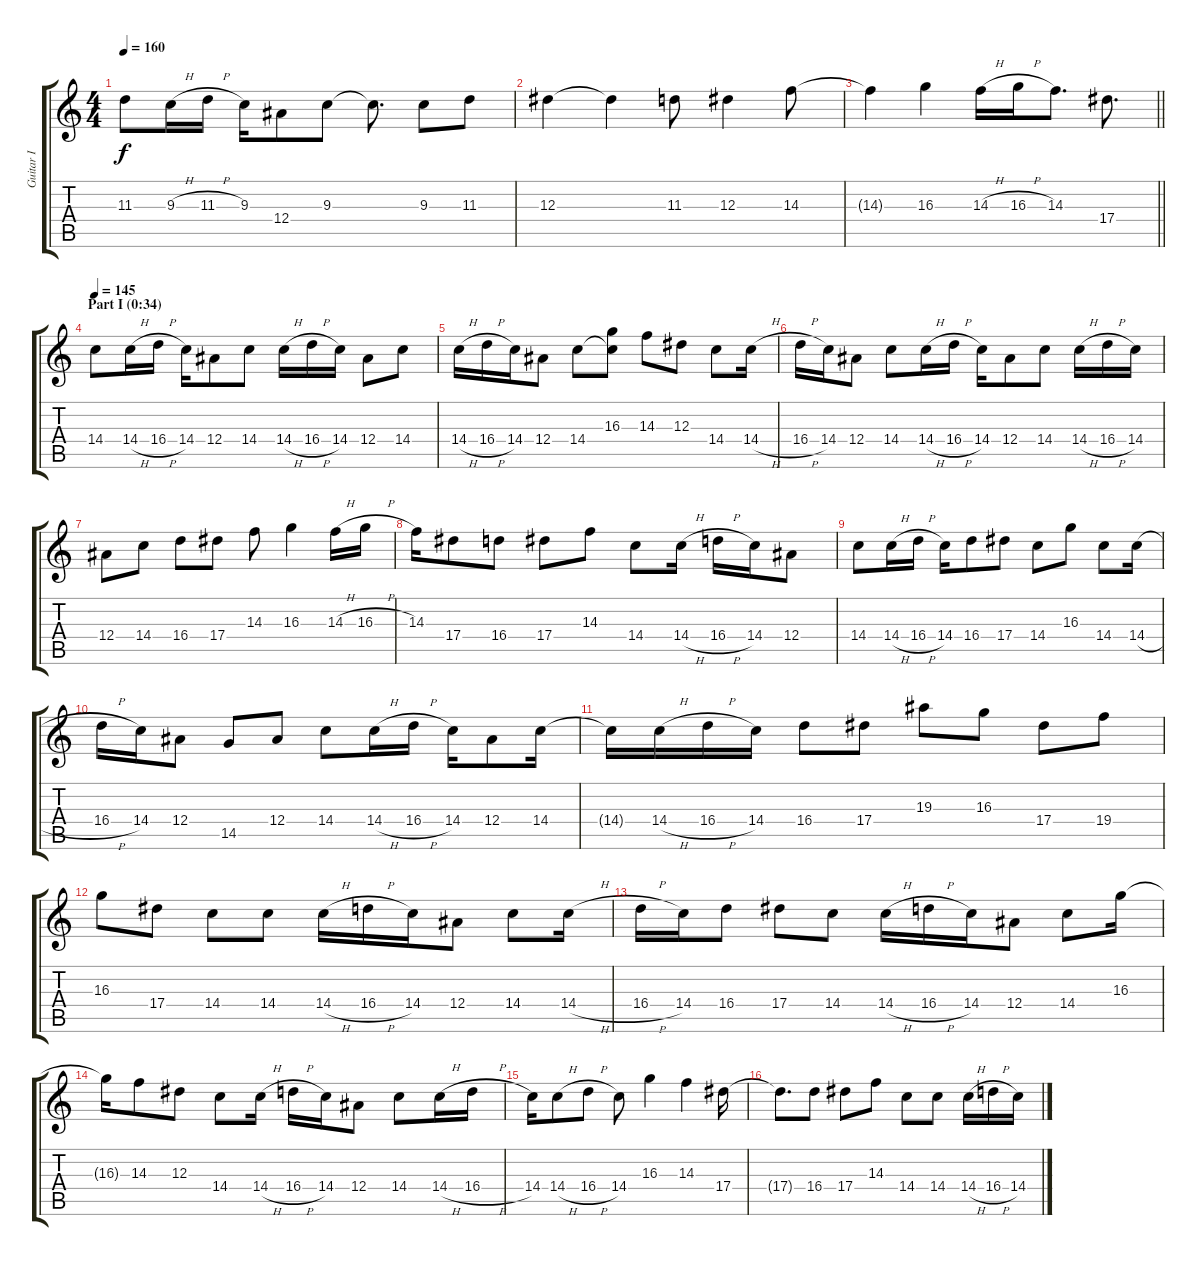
\track ("Guitar I" "Guitar I") {instrument distortionguitar}
\staff {score tabs}
\tuning (C4 G3 Eb3 Bb2 F2 C2) {hide}
\ts (4 4)
\tempo 160
\clef g2
\ks c
11.3.8{dy f} 9.3{h}.16 11.3{h}.16 9.3.16 12.4.8 9.3.8 9.3{t}.8{d} 9.3.8 11.3.8 |
12.3.4 12.3{t}.4 11.3.8 12.3.4 14.3.8 |
\barLineRight lightlight
14.3{t}.4 16.3.4 14.3{h}.16 16.3{h}.16 14.3.8{d} 17.4.8{d} |
\section ("" "Part I (0:34)")
\tempo 145
14.4.8 14.4{h}.16 16.4{h}.16 14.4.16 12.4.8 14.4.8 14.4{h}.16 16.4{h}.16 14.4.16 12.4.8 14.4.8 |
14.4{h}.16 16.4{h}.16 14.4.16 12.4.8 14.4.8 (16.3 14.4{t}).8 14.3.8 12.3.8 14.4.8 14.4{h}.16 |
16.4{h}.16 14.4.16 12.4.8 14.4.8 14.4{h}.16 16.4{h}.16 14.4.16 12.4.8 14.4.8 14.4{h}.16 16.4{h}.16 14.4.16 |
12.4.8 14.4.8 16.4.8 17.4.8 14.3.8 16.3.4 14.3{h}.16 16.3{h}.16 |
14.3.16 17.4.8 16.4.8 17.4.8 14.3.8 14.4.8 14.4{h}.16 16.4{h}.16 14.4.16 12.4.8 |
14.4.8 14.4{h}.16 16.4{h}.16 14.4.16 16.4.8 17.4.8 14.4.8 16.3.8 14.4.8 14.4{h}.16 |
16.4{h}.16 14.4.16 12.4.8 14.5.8 12.4.8 14.4.8 14.4{h}.16 16.4{h}.16 14.4.16 12.4.8 14.4.16 |
14.4{t}.16 14.4{h}.16 16.4{h}.16 14.4.16 16.4.8 17.4.8 19.3.8 16.3.8 17.4.8 19.4.8 |
16.3.8 17.4.8 14.4.8 14.4.8 14.4{h}.16 16.4{h}.16 14.4.16 12.4.8 14.4.8 14.4{h}.16 |
16.4{h}.16 14.4.16 16.4.8 17.4.8 14.4.8 14.4{h}.16 16.4{h}.16 14.4.16 12.4.8 14.4.8 16.3.16 |
16.3{t}.16 14.3.8 12.3.8 14.4.8 14.4{h}.16 16.4{h}.16 14.4.16 12.4.8 14.4.8 14.4{h}.16 16.4{h}.16 |
14.4.16 14.4{h}.8 16.4{h}.8 14.4.8 16.3.4 14.3.4 17.4.16 |
17.4{t}.8{d} 16.4.8 17.4.8 14.3.8 14.4.8 14.4.8 14.4{h}.16 16.4{h}.16 14.4.16
